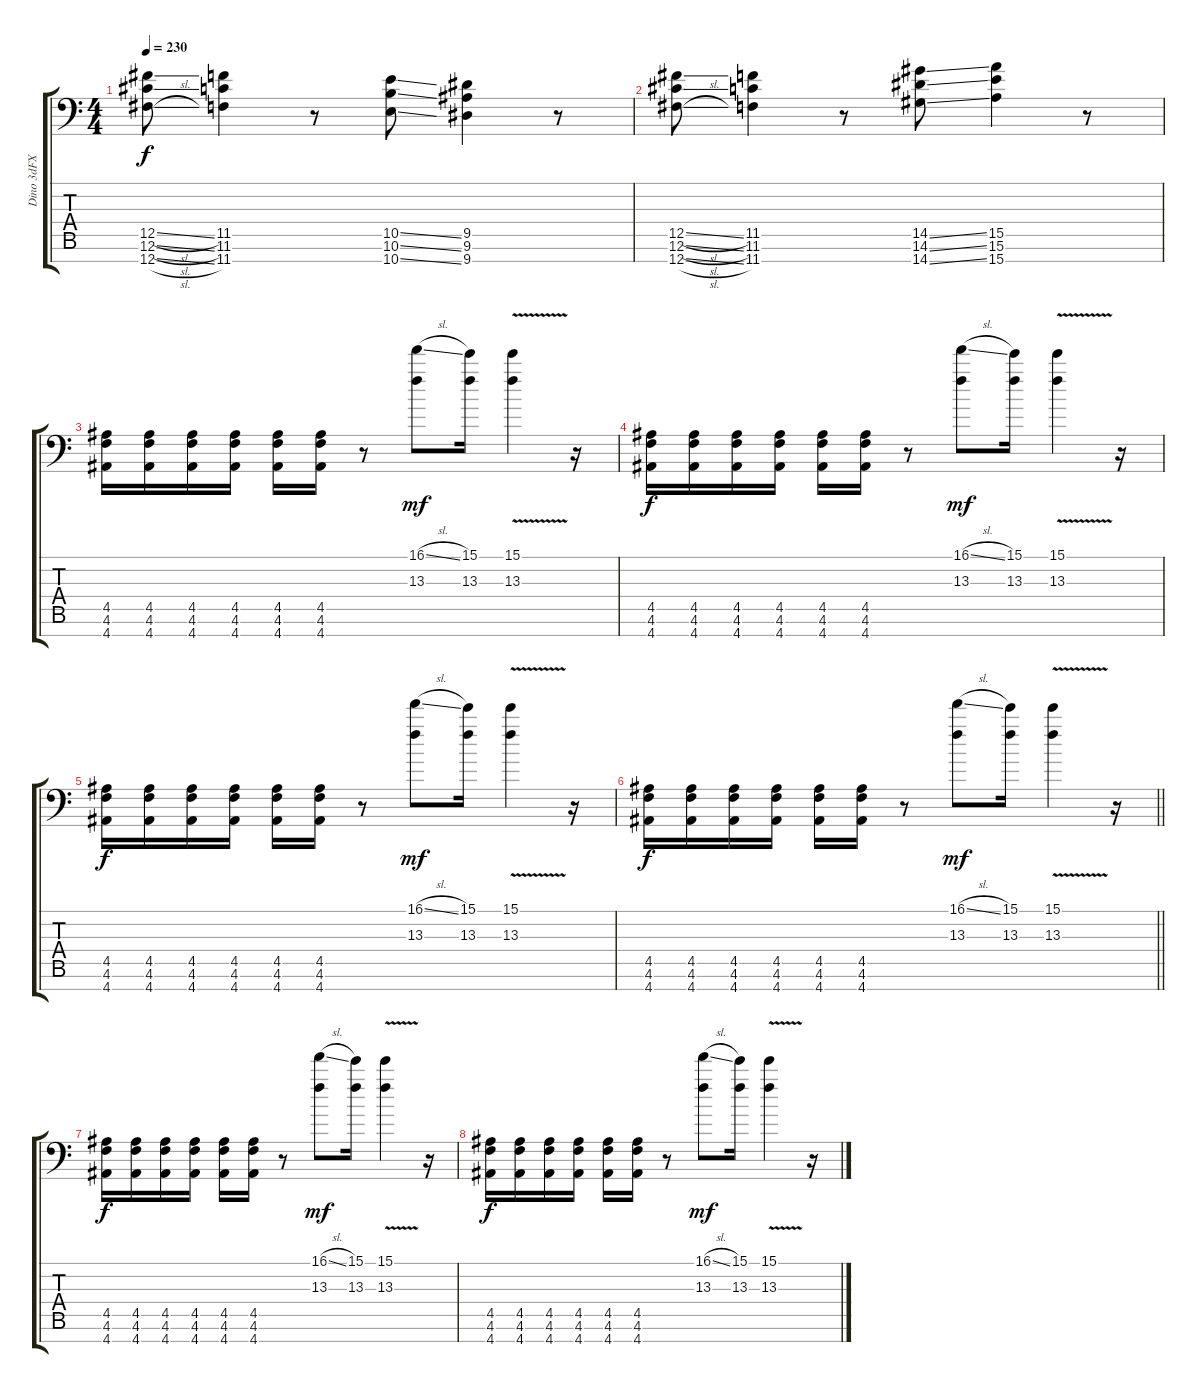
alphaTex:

\track ("Dino 3dFX" "Dino 3dFX") {instrument distortionguitar}
\staff {score tabs}
\tuning (Db4 Ab3 E3 B2 Gb2 Db2 Gb1) {hide}
\ts (4 4)
\tempo 230
\clef f4
\ks c
(12.5{sl} 12.6{sl} 12.7{sl}).8{dy f} (11.5 11.6 11.7).4 r.8 (10.5{ss} 10.6{ss} 10.7{ss}).8 (9.5 9.6 9.7).4 r.8 |
(12.5{sl} 12.6{sl} 12.7{sl}).8 (11.5 11.6 11.7).4 r.8 (14.5{ss} 14.6{ss} 14.7{ss}).8 (15.5 15.6 15.7).4 r.8 |
(4.5 4.6 4.7).16 (4.5 4.6 4.7).16 (4.5 4.6 4.7).16 (4.5 4.6 4.7).16 (4.5 4.6 4.7).16 (4.5 4.6 4.7).16 r.8 (16.1{sl} 13.3).8{dy mf} (15.1 13.3).16 (15.1{v} 13.3).4 r.16 |
(4.5 4.6 4.7).16{dy f} (4.5 4.6 4.7).16 (4.5 4.6 4.7).16 (4.5 4.6 4.7).16 (4.5 4.6 4.7).16 (4.5 4.6 4.7).16 r.8 (16.1{sl} 13.3).8{dy mf} (15.1 13.3).16 (15.1{v} 13.3).4 r.16 |
(4.5 4.6 4.7).16{dy f} (4.5 4.6 4.7).16 (4.5 4.6 4.7).16 (4.5 4.6 4.7).16 (4.5 4.6 4.7).16 (4.5 4.6 4.7).16 r.8 (16.1{sl} 13.3).8{dy mf} (15.1 13.3).16 (15.1{v} 13.3).4 r.16 |
\barLineRight lightlight
(4.5 4.6 4.7).16{dy f} (4.5 4.6 4.7).16 (4.5 4.6 4.7).16 (4.5 4.6 4.7).16 (4.5 4.6 4.7).16 (4.5 4.6 4.7).16 r.8 (16.1{sl} 13.3).8{dy mf} (15.1 13.3).16 (15.1{v} 13.3).4 r.16 |
(4.5 4.6 4.7).16{dy f} (4.5 4.6 4.7).16 (4.5 4.6 4.7).16 (4.5 4.6 4.7).16 (4.5 4.6 4.7).16 (4.5 4.6 4.7).16 r.8 (16.1{sl} 13.3).8{dy mf} (15.1 13.3).16 (15.1{v} 13.3).4 r.16 |
(4.5 4.6 4.7).16{dy f} (4.5 4.6 4.7).16 (4.5 4.6 4.7).16 (4.5 4.6 4.7).16 (4.5 4.6 4.7).16 (4.5 4.6 4.7).16 r.8 (16.1{sl} 13.3).8{dy mf} (15.1 13.3).16 (15.1{v} 13.3).4 r.16
